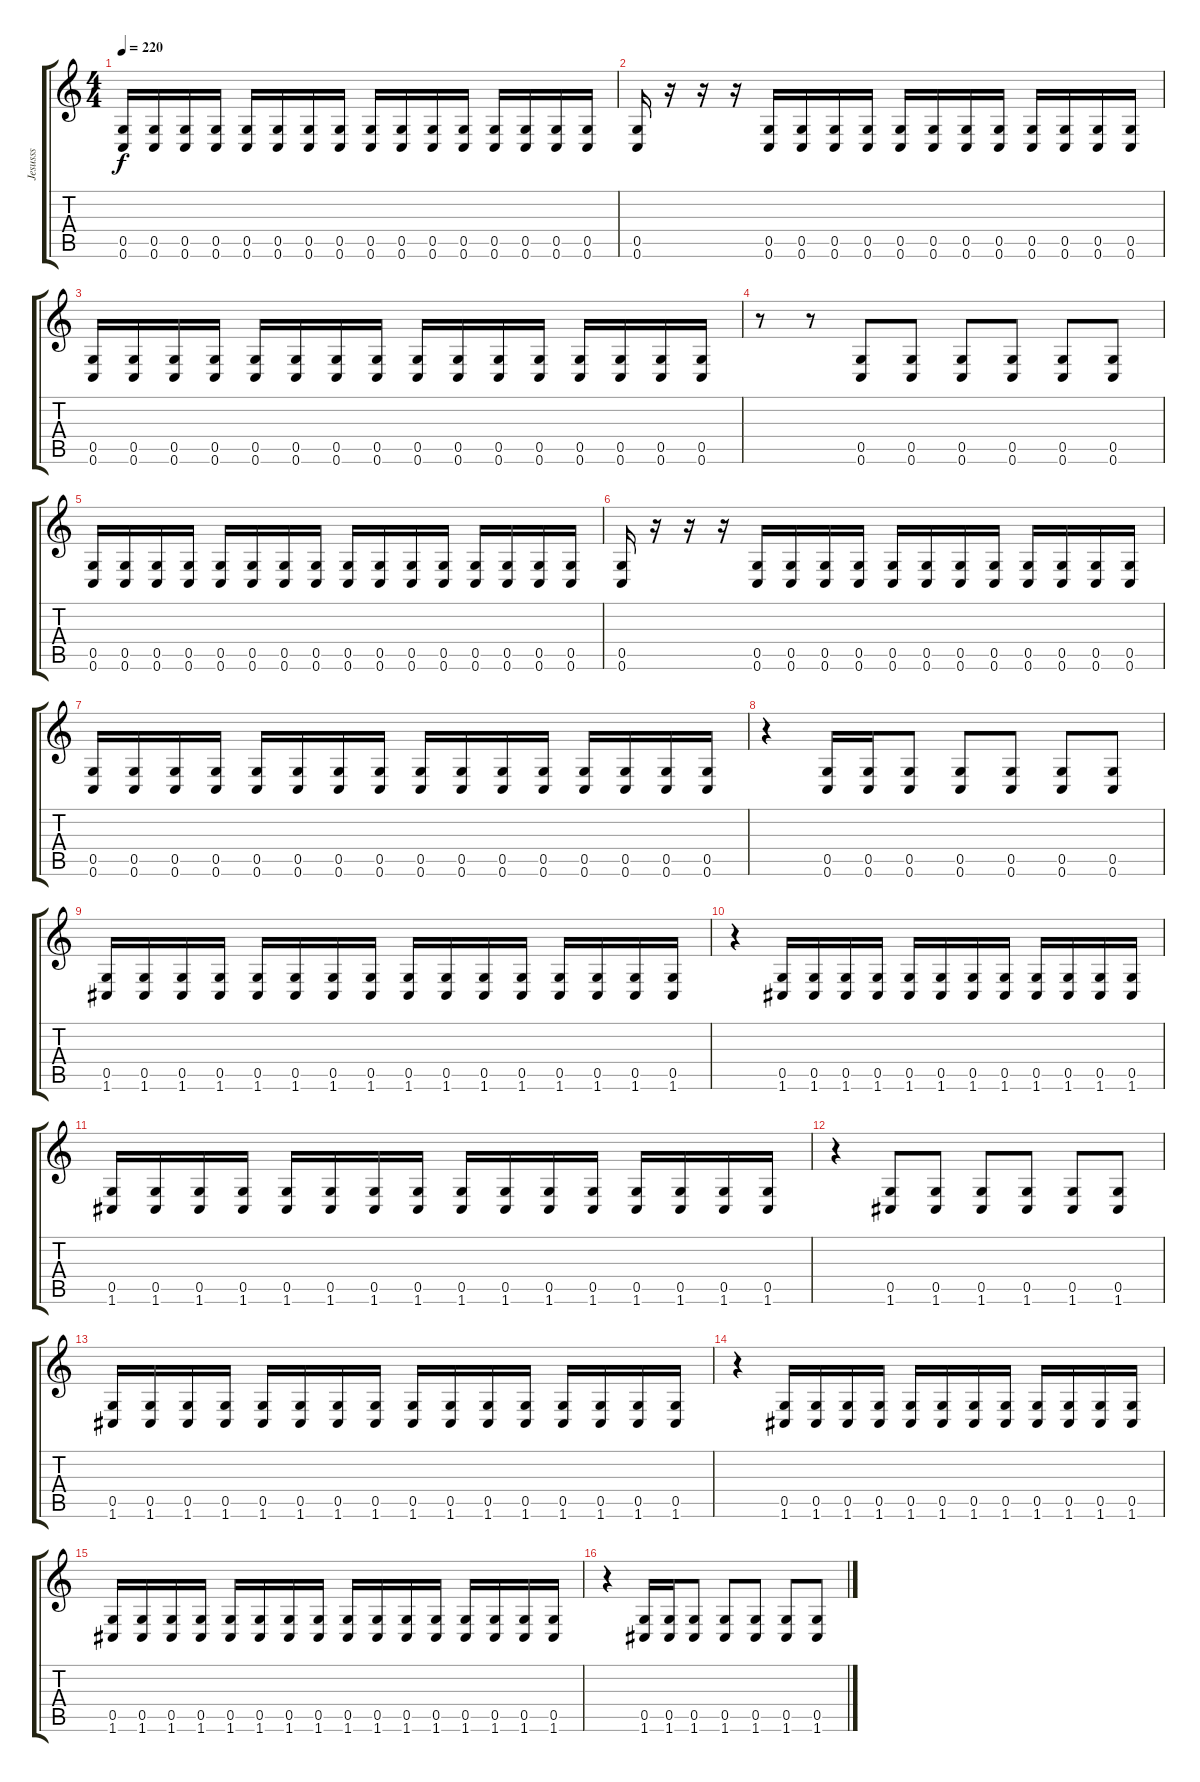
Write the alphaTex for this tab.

\track ("Jesusss" "Jesusss") {instrument distortionguitar}
\staff {score tabs}
\tuning (D4 A3 F3 C3 G2 C2) {hide}
\ts (4 4)
\tempo 220
\clef g2
\ks c
(0.5 0.6).16{dy f} (0.5 0.6).16 (0.5 0.6).16 (0.5 0.6).16 (0.5 0.6).16 (0.5 0.6).16 (0.5 0.6).16 (0.5 0.6).16 (0.5 0.6).16 (0.5 0.6).16 (0.5 0.6).16 (0.5 0.6).16 (0.5 0.6).16 (0.5 0.6).16 (0.5 0.6).16 (0.5 0.6).16 |
(0.5 0.6).16 r.16 r.16 r.16 (0.5 0.6).16 (0.5 0.6).16 (0.5 0.6).16 (0.5 0.6).16 (0.5 0.6).16 (0.5 0.6).16 (0.5 0.6).16 (0.5 0.6).16 (0.5 0.6).16 (0.5 0.6).16 (0.5 0.6).16 (0.5 0.6).16 |
(0.5 0.6).16 (0.5 0.6).16 (0.5 0.6).16 (0.5 0.6).16 (0.5 0.6).16 (0.5 0.6).16 (0.5 0.6).16 (0.5 0.6).16 (0.5 0.6).16 (0.5 0.6).16 (0.5 0.6).16 (0.5 0.6).16 (0.5 0.6).16 (0.5 0.6).16 (0.5 0.6).16 (0.5 0.6).16 |
r.8 r.8 (0.5 0.6).8 (0.5 0.6).8 (0.5 0.6).8 (0.5 0.6).8 (0.5 0.6).8 (0.5 0.6).8 |
(0.5 0.6).16 (0.5 0.6).16 (0.5 0.6).16 (0.5 0.6).16 (0.5 0.6).16 (0.5 0.6).16 (0.5 0.6).16 (0.5 0.6).16 (0.5 0.6).16 (0.5 0.6).16 (0.5 0.6).16 (0.5 0.6).16 (0.5 0.6).16 (0.5 0.6).16 (0.5 0.6).16 (0.5 0.6).16 |
(0.5 0.6).16 r.16 r.16 r.16 (0.5 0.6).16 (0.5 0.6).16 (0.5 0.6).16 (0.5 0.6).16 (0.5 0.6).16 (0.5 0.6).16 (0.5 0.6).16 (0.5 0.6).16 (0.5 0.6).16 (0.5 0.6).16 (0.5 0.6).16 (0.5 0.6).16 |
(0.5 0.6).16 (0.5 0.6).16 (0.5 0.6).16 (0.5 0.6).16 (0.5 0.6).16 (0.5 0.6).16 (0.5 0.6).16 (0.5 0.6).16 (0.5 0.6).16 (0.5 0.6).16 (0.5 0.6).16 (0.5 0.6).16 (0.5 0.6).16 (0.5 0.6).16 (0.5 0.6).16 (0.5 0.6).16 |
r.4 (0.5 0.6).16 (0.5 0.6).16 (0.5 0.6).8 (0.5 0.6).8 (0.5 0.6).8 (0.5 0.6).8 (0.5 0.6).8 |
(0.5 1.6).16 (0.5 1.6).16 (0.5 1.6).16 (0.5 1.6).16 (0.5 1.6).16 (0.5 1.6).16 (0.5 1.6).16 (0.5 1.6).16 (0.5 1.6).16 (0.5 1.6).16 (0.5 1.6).16 (0.5 1.6).16 (0.5 1.6).16 (0.5 1.6).16 (0.5 1.6).16 (0.5 1.6).16 |
r.4 (0.5 1.6).16 (0.5 1.6).16 (0.5 1.6).16 (0.5 1.6).16 (0.5 1.6).16 (0.5 1.6).16 (0.5 1.6).16 (0.5 1.6).16 (0.5 1.6).16 (0.5 1.6).16 (0.5 1.6).16 (0.5 1.6).16 |
(0.5 1.6).16 (0.5 1.6).16 (0.5 1.6).16 (0.5 1.6).16 (0.5 1.6).16 (0.5 1.6).16 (0.5 1.6).16 (0.5 1.6).16 (0.5 1.6).16 (0.5 1.6).16 (0.5 1.6).16 (0.5 1.6).16 (0.5 1.6).16 (0.5 1.6).16 (0.5 1.6).16 (0.5 1.6).16 |
r.4 (0.5 1.6).8 (0.5 1.6).8 (0.5 1.6).8 (0.5 1.6).8 (0.5 1.6).8 (0.5 1.6).8 |
(0.5 1.6).16 (0.5 1.6).16 (0.5 1.6).16 (0.5 1.6).16 (0.5 1.6).16 (0.5 1.6).16 (0.5 1.6).16 (0.5 1.6).16 (0.5 1.6).16 (0.5 1.6).16 (0.5 1.6).16 (0.5 1.6).16 (0.5 1.6).16 (0.5 1.6).16 (0.5 1.6).16 (0.5 1.6).16 |
r.4 (0.5 1.6).16 (0.5 1.6).16 (0.5 1.6).16 (0.5 1.6).16 (0.5 1.6).16 (0.5 1.6).16 (0.5 1.6).16 (0.5 1.6).16 (0.5 1.6).16 (0.5 1.6).16 (0.5 1.6).16 (0.5 1.6).16 |
(0.5 1.6).16 (0.5 1.6).16 (0.5 1.6).16 (0.5 1.6).16 (0.5 1.6).16 (0.5 1.6).16 (0.5 1.6).16 (0.5 1.6).16 (0.5 1.6).16 (0.5 1.6).16 (0.5 1.6).16 (0.5 1.6).16 (0.5 1.6).16 (0.5 1.6).16 (0.5 1.6).16 (0.5 1.6).16 |
r.4 (0.5 1.6).16 (0.5 1.6).16 (0.5 1.6).8 (0.5 1.6).8 (0.5 1.6).8 (0.5 1.6).8 (0.5 1.6).8
